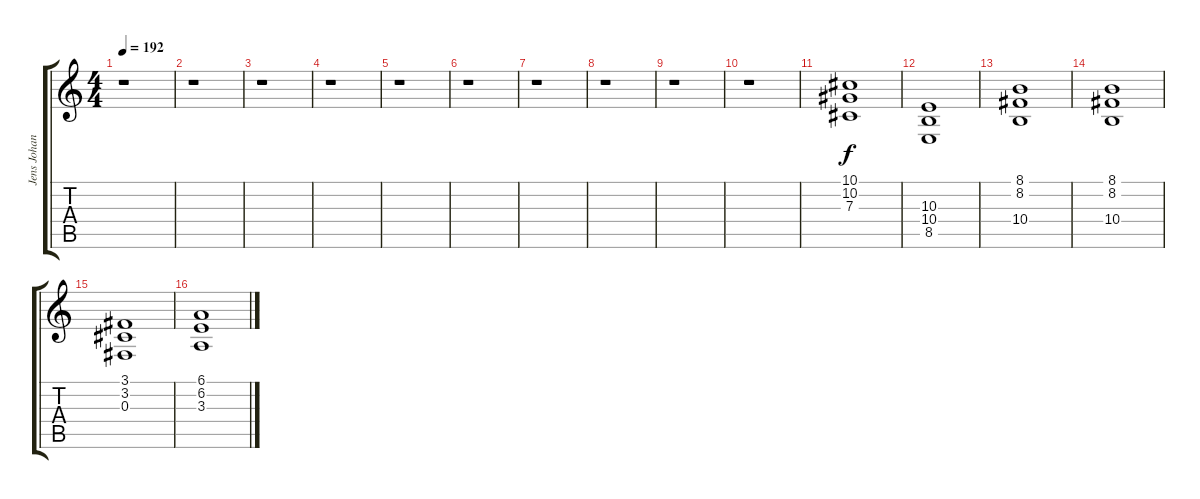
\track ("Jens Johansson" "Jens Johan") {instrument stringensemble2}
\staff {score tabs}
\tuning (Eb4 Bb3 Gb3 Db3 Ab2 Eb2) {hide}
\ts (4 4)
\tempo 192
\clef g2
\ks c
r.1{dy f instrument stringensemble2} |
r.1 |
r.1 |
r.1 |
r.1 |
r.1 |
r.1 |
r.1 |
r.1 |
r.1 |
(10.1 10.2 7.3).1 |
(10.3 10.4 8.5).1 |
(8.1 8.2 10.4).1 |
(8.1 8.2 10.4).1 |
(3.1 3.2 0.3).1 |
(6.1 6.2 3.3).1
